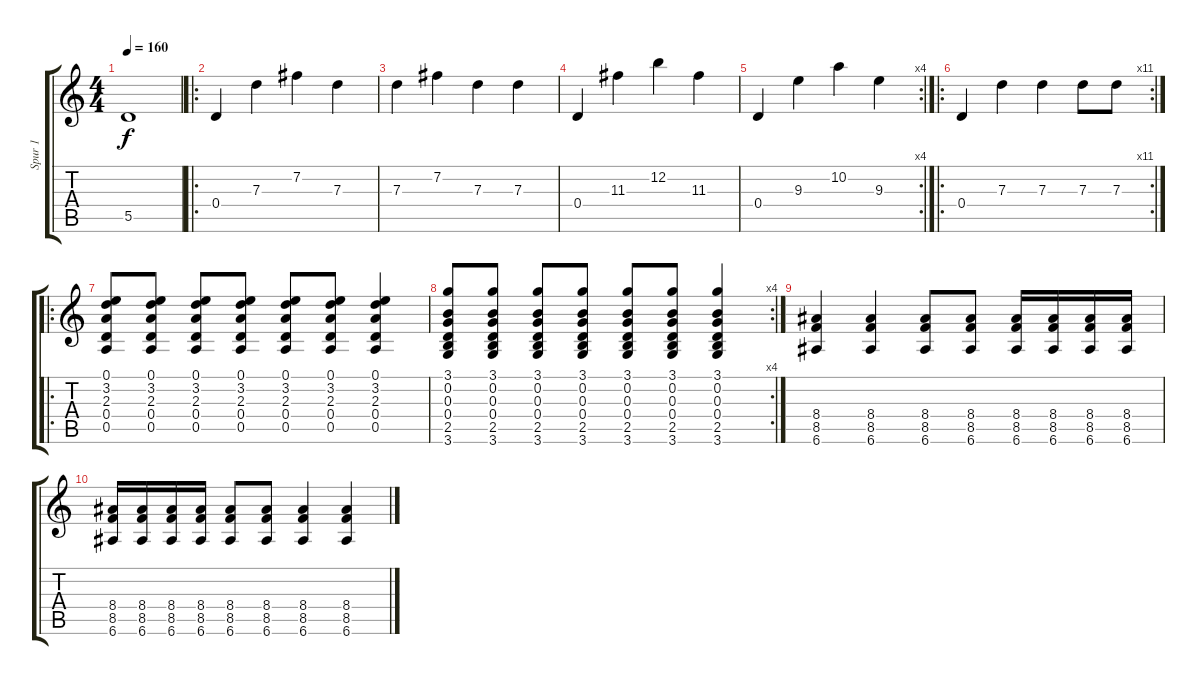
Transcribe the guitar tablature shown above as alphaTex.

\track ("Spur 1" "Spur 1") {instrument acousticguitarsteel}
\staff {score tabs}
\tuning (E4 B3 G3 D3 A2 E2) {hide}
\ts (4 4)
\tempo 160
\clef g2
\ks c
5.5.1{dy f} |
\ro
0.4.4 7.3.4 7.2.4 7.3.4 |
7.3.4 7.2.4 7.3.4 7.3.4 |
0.4.4 11.3.4 12.2.4 11.3.4 |
\rc 4
0.4.4 9.3.4 10.2.4 9.3.4 |
\ro
\rc 11
0.4.4 7.3.4 7.3.4 7.3.8 7.3.8 |
\ro
(0.1 3.2 2.3 0.4 0.5).8 (0.1 3.2 2.3 0.4 0.5).8 (0.1 3.2 2.3 0.4 0.5).8 (0.1 3.2 2.3 0.4 0.5).8 (0.1 3.2 2.3 0.4 0.5).8 (0.1 3.2 2.3 0.4 0.5).8 (0.1 3.2 2.3 0.4 0.5).4 |
\rc 4
(3.1 0.2 0.3 0.4 2.5 3.6).8 (3.1 0.2 0.3 0.4 2.5 3.6).8 (3.1 0.2 0.3 0.4 2.5 3.6).8 (3.1 0.2 0.3 0.4 2.5 3.6).8 (3.1 0.2 0.3 0.4 2.5 3.6).8 (3.1 0.2 0.3 0.4 2.5 3.6).8 (3.1 0.2 0.3 0.4 2.5 3.6).4 |
(8.4 8.5 6.6).4 (8.4 8.5 6.6).4 (8.4 8.5 6.6).8 (8.4 8.5 6.6).8 (8.4 8.5 6.6).16 (8.4 8.5 6.6).16 (8.4 8.5 6.6).16 (8.4 8.5 6.6).16 |
(8.4 8.5 6.6).16 (8.4 8.5 6.6).16 (8.4 8.5 6.6).16 (8.4 8.5 6.6).16 (8.4 8.5 6.6).8 (8.4 8.5 6.6).8 (8.4 8.5 6.6).4 (8.4 8.5 6.6).4
